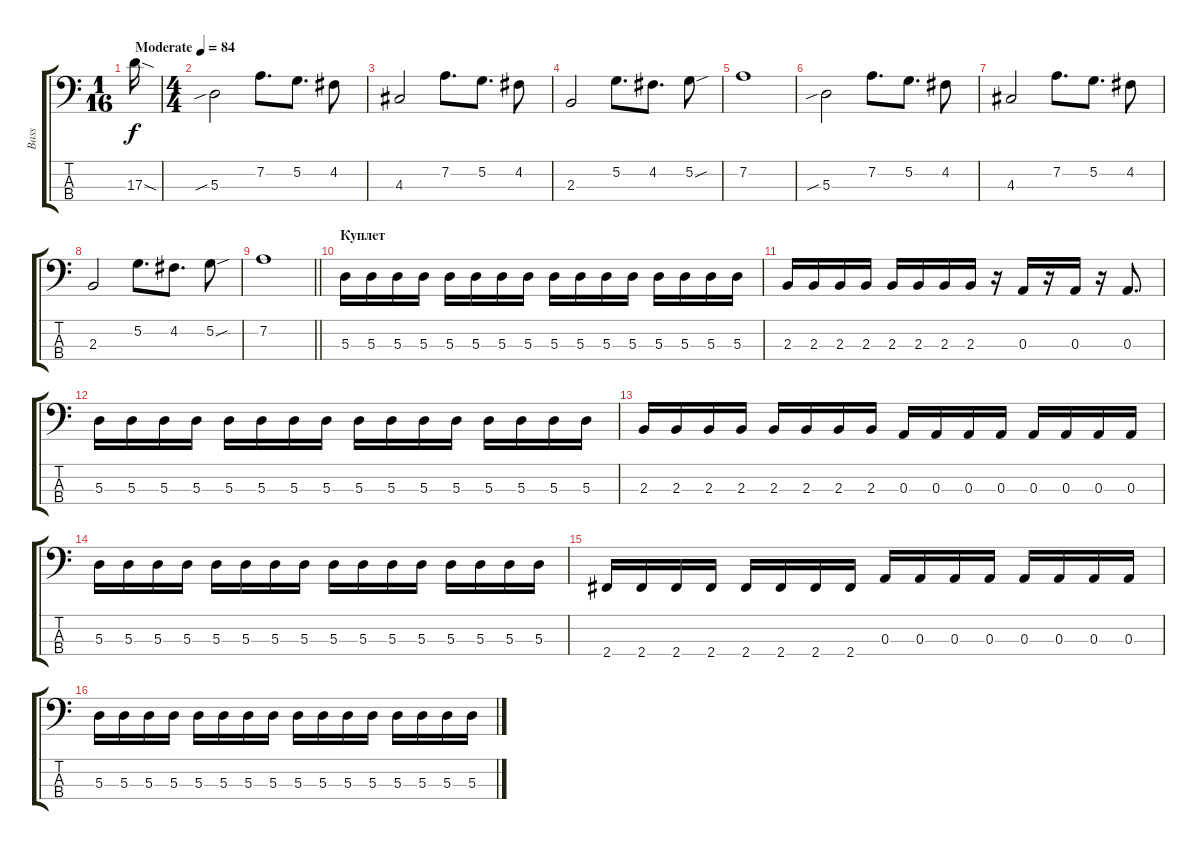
\track ("Bass" "Bass") {instrument electricbassfinger}
\staff {score tabs}
\tuning (G2 D2 A1 E1) {hide}
\ts (1 16)
\tempo (84 "Moderate")
\clef f4
\ks c
17.3{sod}.16{dy f instrument electricbassfinger} |
\ts (4 4)
5.3{sib}.2 7.2.8{d} 5.2.8{d} 4.2.8 |
4.3.2 7.2.8{d} 5.2.8{d} 4.2.8 |
2.3.2 5.2.8{d} 4.2.8{d} 5.2{sou}.8 |
7.2.1 |
5.3{sib}.2 7.2.8{d} 5.2.8{d} 4.2.8 |
4.3.2 7.2.8{d} 5.2.8{d} 4.2.8 |
2.3.2 5.2.8{d} 4.2.8{d} 5.2{sou}.8 |
\barLineRight lightlight
7.2.1 |
\section ("" "Куплет")
5.3.16 5.3.16 5.3.16 5.3.16 5.3.16 5.3.16 5.3.16 5.3.16 5.3.16 5.3.16 5.3.16 5.3.16 5.3.16 5.3.16 5.3.16 5.3.16 |
2.3.16 2.3.16 2.3.16 2.3.16 2.3.16 2.3.16 2.3.16 2.3.16 r.16 0.3.16 r.16 0.3.16 r.16 0.3.8{d} |
5.3.16 5.3.16 5.3.16 5.3.16 5.3.16 5.3.16 5.3.16 5.3.16 5.3.16 5.3.16 5.3.16 5.3.16 5.3.16 5.3.16 5.3.16 5.3.16 |
2.3.16 2.3.16 2.3.16 2.3.16 2.3.16 2.3.16 2.3.16 2.3.16 0.3.16 0.3.16 0.3.16 0.3.16 0.3.16 0.3.16 0.3.16 0.3.16 |
5.3.16 5.3.16 5.3.16 5.3.16 5.3.16 5.3.16 5.3.16 5.3.16 5.3.16 5.3.16 5.3.16 5.3.16 5.3.16 5.3.16 5.3.16 5.3.16 |
2.4.16 2.4.16 2.4.16 2.4.16 2.4.16 2.4.16 2.4.16 2.4.16 0.3.16 0.3.16 0.3.16 0.3.16 0.3.16 0.3.16 0.3.16 0.3.16 |
5.3.16 5.3.16 5.3.16 5.3.16 5.3.16 5.3.16 5.3.16 5.3.16 5.3.16 5.3.16 5.3.16 5.3.16 5.3.16 5.3.16 5.3.16 5.3.16
